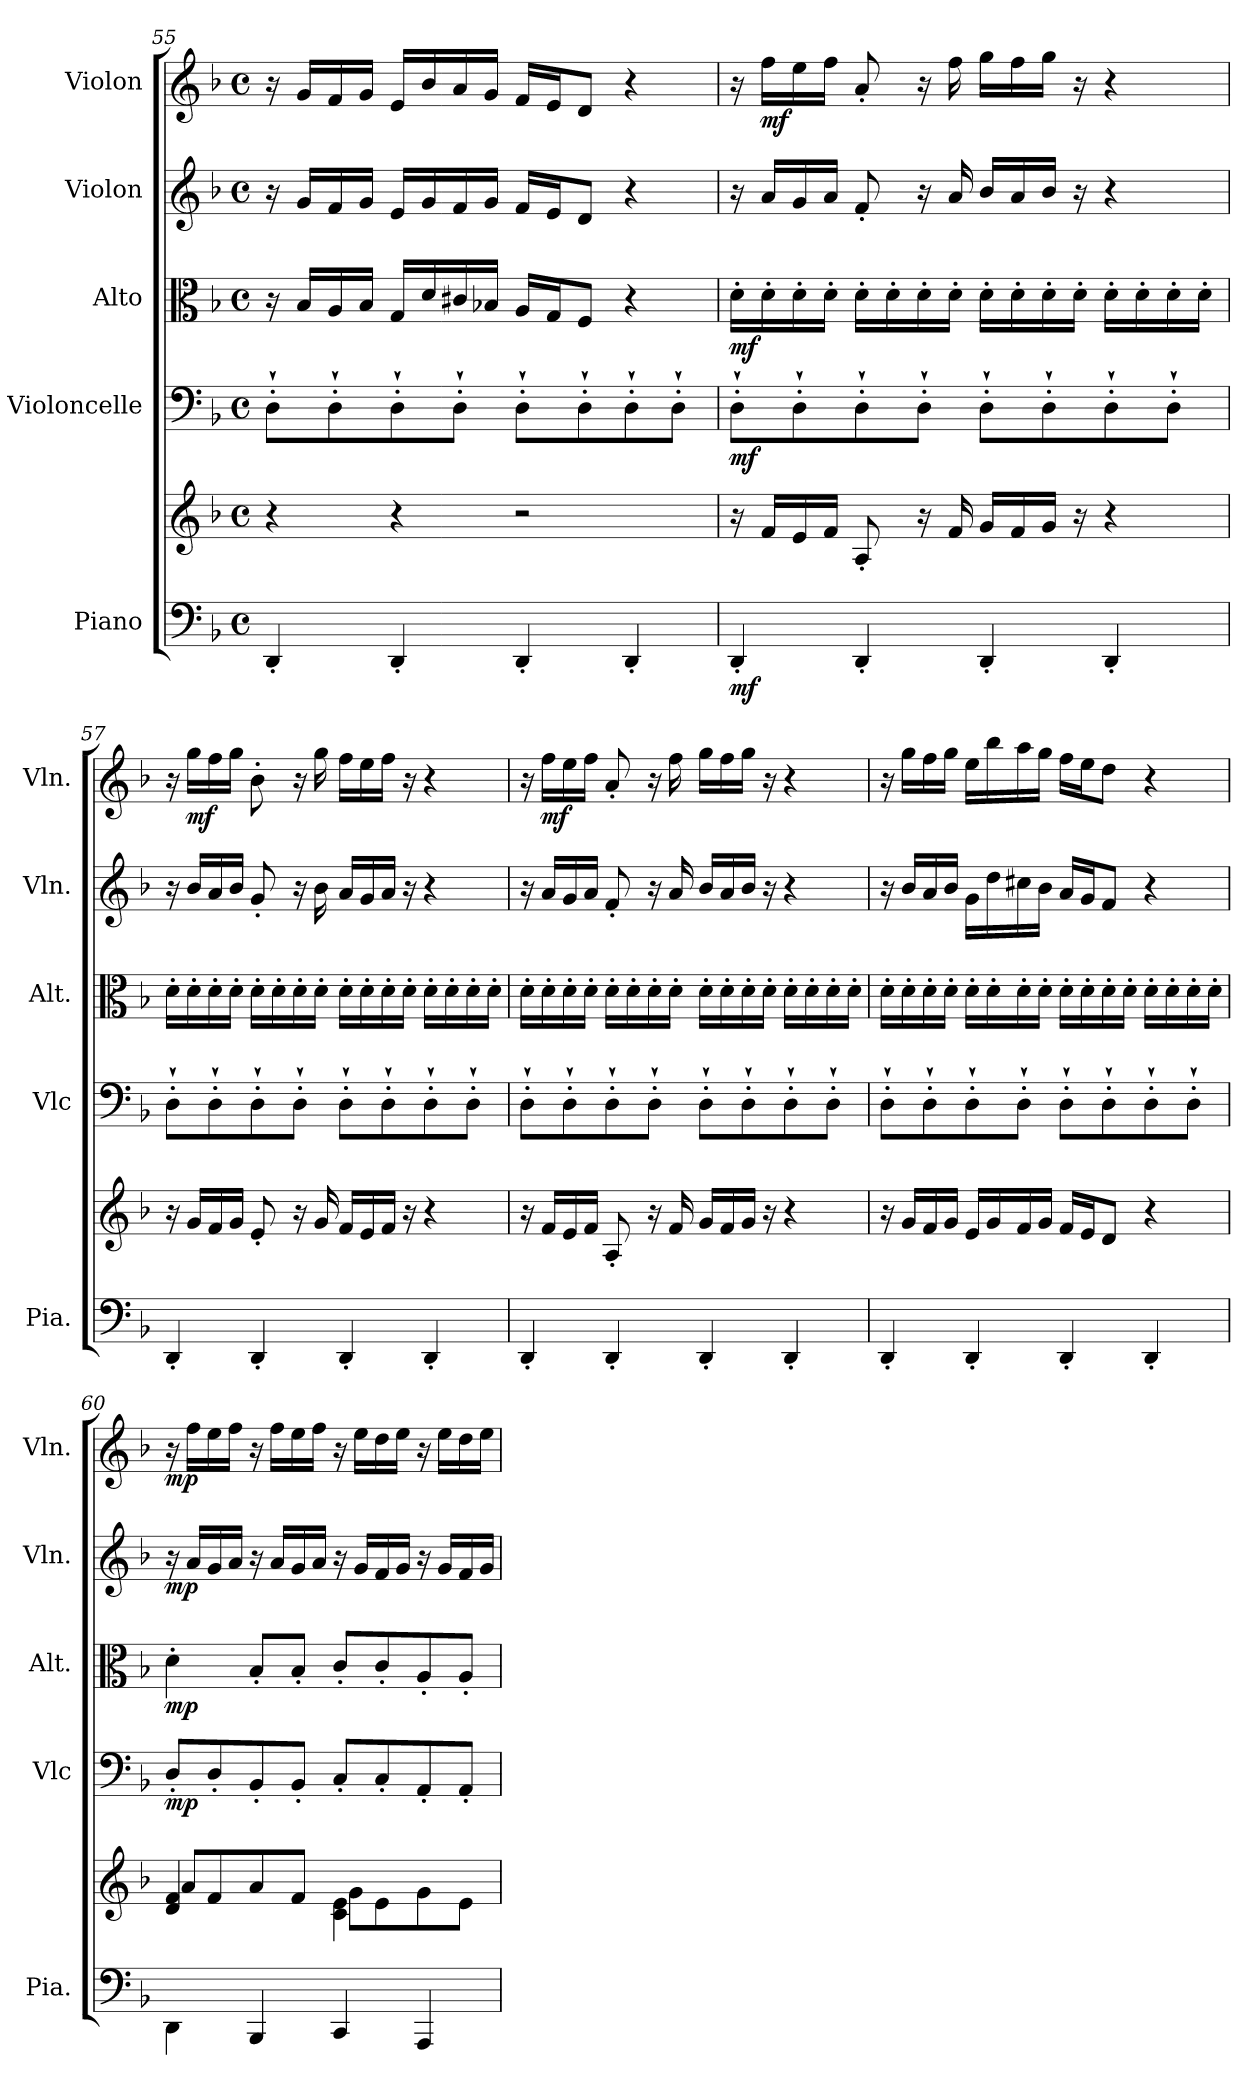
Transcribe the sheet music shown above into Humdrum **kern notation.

**kern	**kern	**dynam	**kern	**dynam	**kern	**dynam	**kern	**dynam	**kern	**dynam
*part5	*part5	*part5	*part4	*part4	*part3	*part3	*part2	*part2	*part1	*part1
*staff6	*staff5	*staff5/6	*staff4	*staff4	*staff3	*staff3	*staff2	*staff2	*staff1	*staff1
*I"Piano	*	*	*I"Violoncelle	*	*I"Alto	*	*I"Violon	*	*I"Violon	*
*I'Pia.	*	*	*I'Vlc	*	*I'Alt.	*	*I'Vln.	*	*I'Vln.	*
*clefF4	*clefG2	*	*clefF4	*	*clefC3	*	*clefG2	*	*clefG2	*
*k[b-]	*k[b-]	*	*k[b-]	*	*k[b-]	*	*k[b-]	*	*k[b-]	*
*M4/4	*M4/4	*	*M4/4	*	*M4/4	*	*M4/4	*	*M4/4	*
*met(c)	*met(c)	*	*met(c)	*	*met(c)	*	*met(c)	*	*met(c)	*
=55	=55	=55	=55	=55	=55	=55	=55	=55	=55	=55
4DD'/	4r	.	8D'`\L	.	16r	.	16r	.	16r	.
.	.	.	.	.	16B-/LL	.	16g/LL	.	16g/LL	.
.	.	.	8D'`\	.	16A/	.	16f/	.	16f/	.
.	.	.	.	.	16B-/JJ	.	16g/JJ	.	16g/JJ	.
4DD'/	4r	.	8D'`\	.	16G/LL	.	16e/LL	.	16e/LL	.
.	.	.	.	.	16d/	.	16g/	.	16b-/	.
.	.	.	8D'`\J	.	16c#X/	.	16f/	.	16a/	.
.	.	.	.	.	16B-X/JJ	.	16g/JJ	.	16g/JJ	.
4DD'/	2r	.	8D'`\L	.	16A/LL	.	16f/LL	.	16f/LL	.
.	.	.	.	.	16G/J	.	16e/J	.	16e/J	.
.	.	.	8D'`\	.	8F/J	.	8d/J	.	8d/J	.
4DD'/	.	.	8D'`\	.	4r	.	4r	.	4r	.
.	.	.	8D'`\J	.	.	.	.	.	.	.
!!LO:LB:g=z
=56	=56	=56	=56	=56	=56	=56	=56	=56	=56	=56
!	!	!LO:DY:b=2	!	!LO:DY:b	!	!LO:DY:b	!	!	!	!
4DD'/	16r	mf	8D'`\L	mf	16d'\LL	mf	16r	.	16r	.
!	!	!	!	!	!	!	!	!	!	!LO:DY:b
.	16f/LL	.	.	.	16d'\	.	16a/LL	.	16ff\LL	mf
.	16e/	.	8D'`\	.	16d'\	.	16g/	.	16ee\	.
.	16f/JJ	.	.	.	16d'\JJ	.	16a/JJ	.	16ff\JJ	.
4DD'/	8A'/	.	8D'`\	.	16d'\LL	.	8f'/	.	8a'/	.
.	.	.	.	.	16d'\	.	.	.	.	.
.	16r	.	8D'`\J	.	16d'\	.	16r	.	16r	.
.	16f/	.	.	.	16d'\JJ	.	16a/	.	16ff\	.
4DD'/	16g/LL	.	8D'`\L	.	16d'\LL	.	16b-/LL	.	16gg\LL	.
.	16f/	.	.	.	16d'\	.	16a/	.	16ff\	.
.	16g/JJ	.	8D'`\	.	16d'\	.	16b-/JJ	.	16gg\JJ	.
.	16r	.	.	.	16d'\JJ	.	16r	.	16r	.
4DD'/	4r	.	8D'`\	.	16d'\LL	.	4r	.	4r	.
.	.	.	.	.	16d'\	.	.	.	.	.
.	.	.	8D'`\J	.	16d'\	.	.	.	.	.
.	.	.	.	.	16d'\JJ	.	.	.	.	.
=57	=57	=57	=57	=57	=57	=57	=57	=57	=57	=57
4DD'/	16r	.	8D'`\L	.	16d'\LL	.	16r	.	16r	.
!	!	!	!	!	!	!	!	!	!	!LO:DY:b
.	16g/LL	.	.	.	16d'\	.	16b-/LL	.	16gg\LL	mf
.	16f/	.	8D'`\	.	16d'\	.	16a/	.	16ff\	.
.	16g/JJ	.	.	.	16d'\JJ	.	16b-/JJ	.	16gg\JJ	.
4DD'/	8e'/	.	8D'`\	.	16d'\LL	.	8g'/	.	8b-'\	.
.	.	.	.	.	16d'\	.	.	.	.	.
.	16r	.	8D'`\J	.	16d'\	.	16r	.	16r	.
.	16g/	.	.	.	16d'\JJ	.	16b-\	.	16gg\	.
4DD'/	16f/LL	.	8D'`\L	.	16d'\LL	.	16a/LL	.	16ff\LL	.
.	16e/	.	.	.	16d'\	.	16g/	.	16ee\	.
.	16f/JJ	.	8D'`\	.	16d'\	.	16a/JJ	.	16ff\JJ	.
.	16r	.	.	.	16d'\JJ	.	16r	.	16r	.
4DD'/	4r	.	8D'`\	.	16d'\LL	.	4r	.	4r	.
.	.	.	.	.	16d'\	.	.	.	.	.
.	.	.	8D'`\J	.	16d'\	.	.	.	.	.
.	.	.	.	.	16d'\JJ	.	.	.	.	.
!!LO:PB:g=z
=58	=58	=58	=58	=58	=58	=58	=58	=58	=58	=58
4DD'/	16r	.	8D'`\L	.	16d'\LL	.	16r	.	16r	.
!	!	!	!	!	!	!	!	!	!	!LO:DY:b
.	16f/LL	.	.	.	16d'\	.	16a/LL	.	16ff\LL	mf
.	16e/	.	8D'`\	.	16d'\	.	16g/	.	16ee\	.
.	16f/JJ	.	.	.	16d'\JJ	.	16a/JJ	.	16ff\JJ	.
4DD'/	8A'/	.	8D'`\	.	16d'\LL	.	8f'/	.	8a'/	.
.	.	.	.	.	16d'\	.	.	.	.	.
.	16r	.	8D'`\J	.	16d'\	.	16r	.	16r	.
.	16f/	.	.	.	16d'\JJ	.	16a/	.	16ff\	.
4DD'/	16g/LL	.	8D'`\L	.	16d'\LL	.	16b-/LL	.	16gg\LL	.
.	16f/	.	.	.	16d'\	.	16a/	.	16ff\	.
.	16g/JJ	.	8D'`\	.	16d'\	.	16b-/JJ	.	16gg\JJ	.
.	16r	.	.	.	16d'\JJ	.	16r	.	16r	.
4DD'/	4r	.	8D'`\	.	16d'\LL	.	4r	.	4r	.
.	.	.	.	.	16d'\	.	.	.	.	.
.	.	.	8D'`\J	.	16d'\	.	.	.	.	.
.	.	.	.	.	16d'\JJ	.	.	.	.	.
=59	=59	=59	=59	=59	=59	=59	=59	=59	=59	=59
4DD'/	16r	.	8D'`\L	.	16d'\LL	.	16r	.	16r	.
.	16g/LL	.	.	.	16d'\	.	16b-/LL	.	16gg\LL	.
.	16f/	.	8D'`\	.	16d'\	.	16a/	.	16ff\	.
.	16g/JJ	.	.	.	16d'\JJ	.	16b-/JJ	.	16gg\JJ	.
4DD'/	16e/LL	.	8D'`\	.	16d'\LL	.	16g\LL	.	16ee\LL	.
.	16g/	.	.	.	16d'\	.	16dd\	.	16bb-\	.
.	16f/	.	8D'`\J	.	16d'\	.	16cc#X\	.	16aa\	.
.	16g/JJ	.	.	.	16d'\JJ	.	16b-\JJ	.	16gg\JJ	.
4DD'/	16f/LL	.	8D'`\L	.	16d'\LL	.	16a/LL	.	16ff\LL	.
.	16e/J	.	.	.	16d'\	.	16g/J	.	16ee\J	.
.	8d/J	.	8D'`\	.	16d'\	.	8f/J	.	8dd\J	.
.	.	.	.	.	16d'\JJ	.	.	.	.	.
4DD'/	4r	.	8D'`\	.	16d'\LL	.	4r	.	4r	.
.	.	.	.	.	16d'\	.	.	.	.	.
.	.	.	8D'`\J	.	16d'\	.	.	.	.	.
.	.	.	.	.	16d'\JJ	.	.	.	.	.
!!LO:LB:g=z
=60	=60	=60	=60	=60	=60	=60	=60	=60	=60	=60
*	*^	*	*	*	*	*	*	*	*	*
!	!	!	!LO:DY:b	!	!	!	!	!	!	!	!
!	!	!	!LO:DY:n=1:b	!	!	!	!	!	!	!	!
!	!	!	!LO:DY:n=2:b	!	!LO:DY:b	!	!LO:DY:b	!	!LO:DY:b	!	!LO:DY:b
4DD\	4d/ 4f/	8a/L	mp mp mp	8D'/L	mp	4d'\	mp	16r	mp	16r	mp
.	.	.	.	.	.	.	.	16a/LL	.	16ff\LL	.
.	.	8f/	.	8D'/	.	.	.	16g/	.	16ee\	.
.	.	.	.	.	.	.	.	16a/JJ	.	16ff\JJ	.
4BBB-/	4ryy	8a/	.	8BB-'/	.	8B-'/L	.	16r	.	16r	.
.	.	.	.	.	.	.	.	16a/LL	.	16ff\LL	.
.	.	8f/J	.	8BB-'/J	.	8B-'/J	.	16g/	.	16ee\	.
.	.	.	.	.	.	.	.	16a/JJ	.	16ff\JJ	.
4CC/	4c\ 4e\	8g\L	.	8C'/L	.	8c'/L	.	16r	.	16r	.
.	.	.	.	.	.	.	.	16g/LL	.	16ee\LL	.
.	.	8e\	.	8C'/	.	8c'/	.	16f/	.	16dd\	.
.	.	.	.	.	.	.	.	16g/JJ	.	16ee\JJ	.
4AAA/	4ryy	8g\	.	8AA'/	.	8A'/	.	16r	.	16r	.
.	.	.	.	.	.	.	.	16g/LL	.	16ee\LL	.
.	.	8e\J	.	8AA'/J	.	8A'/J	.	16f/	.	16dd\	.
.	.	.	.	.	.	.	.	16g/JJ	.	16ee\JJ	.
*	*v	*v	*	*	*	*	*	*	*	*	*
=	=	=	=	=	=	=	=	=	=	=
*-	*-	*-	*-	*-	*-	*-	*-	*-	*-	*-
